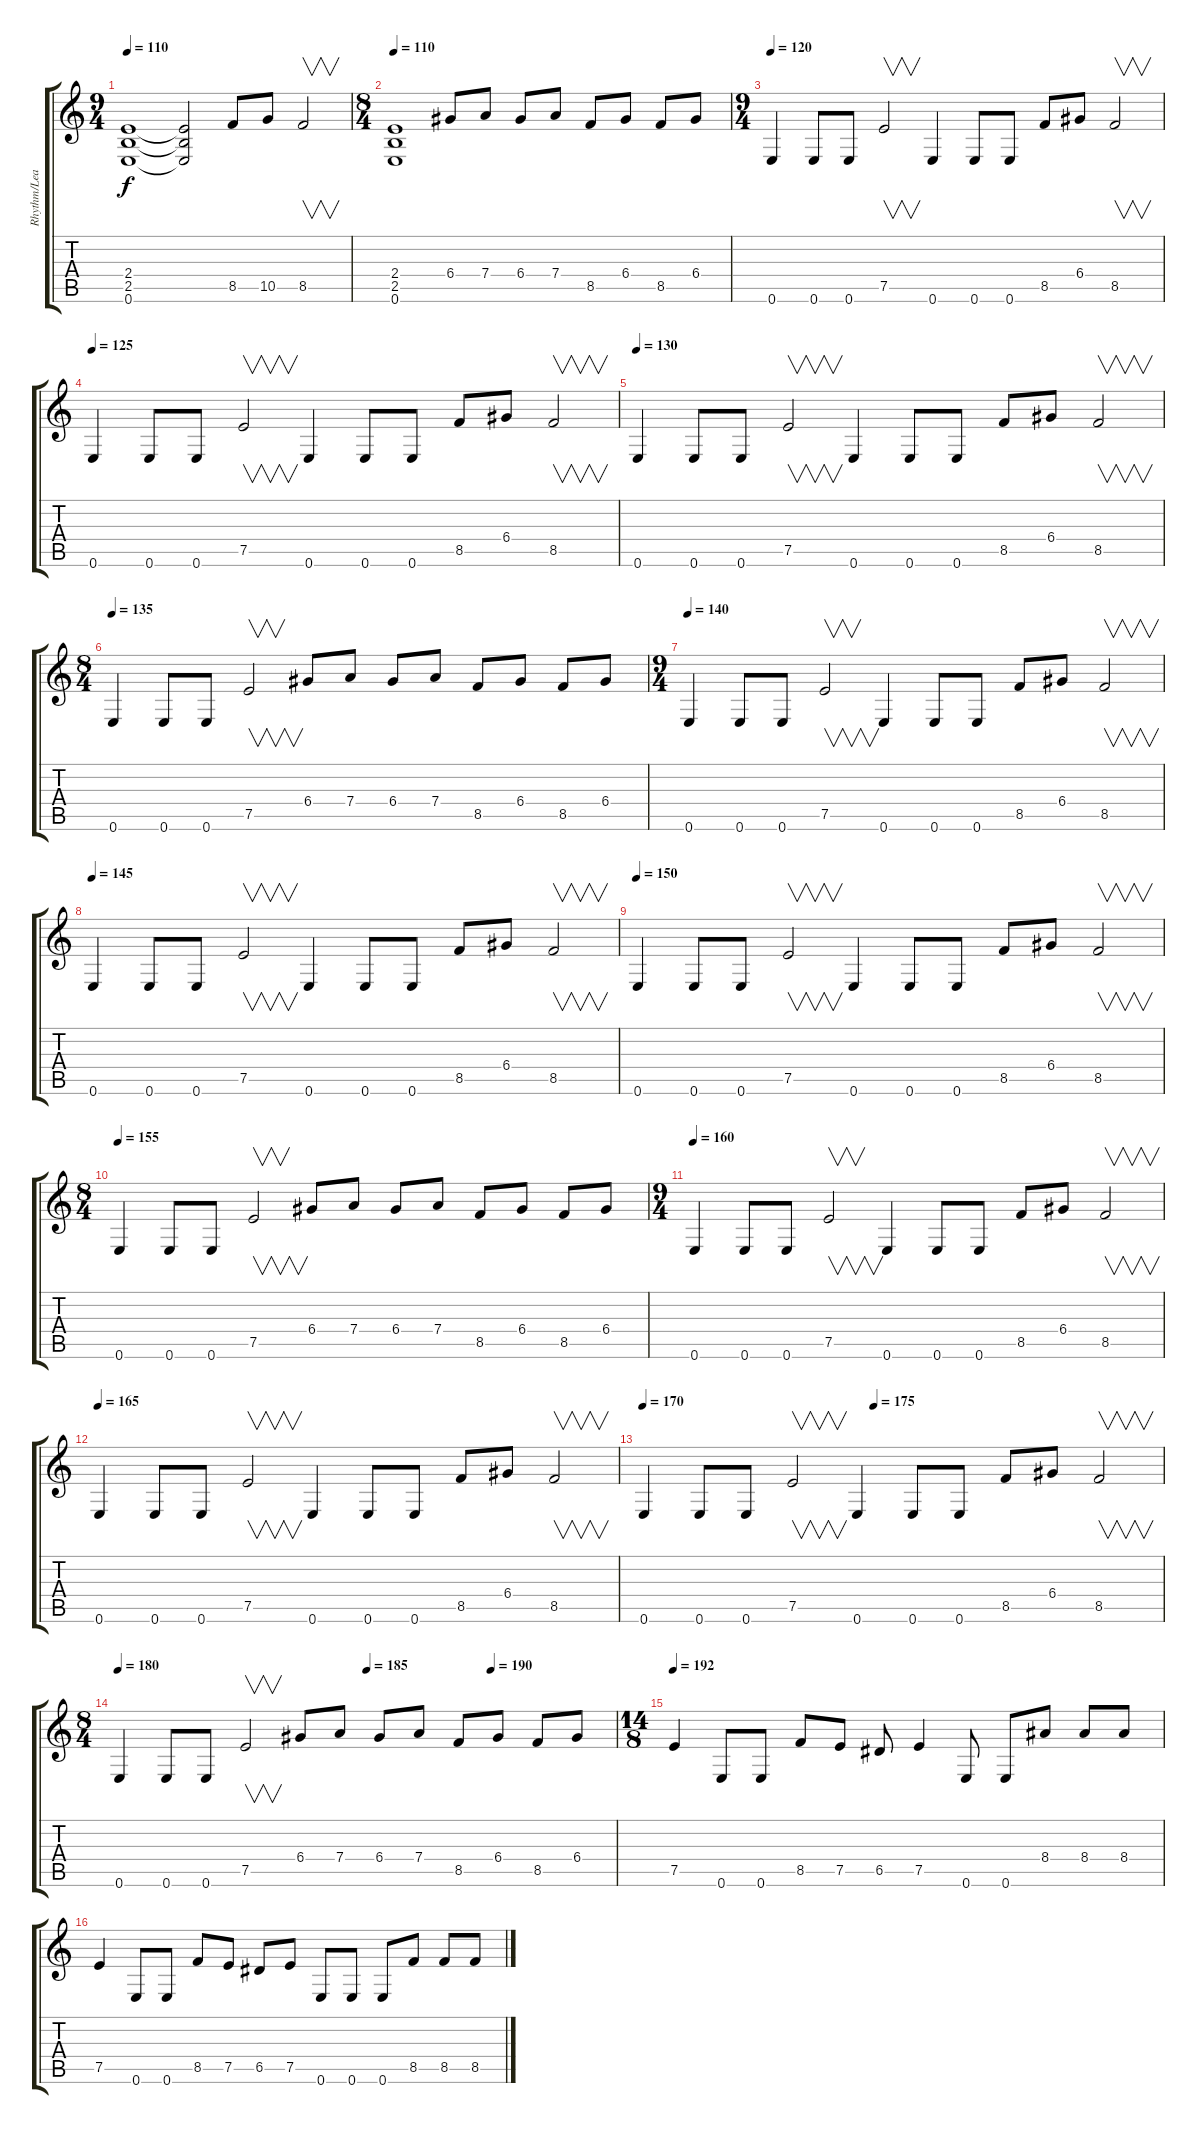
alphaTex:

\track ("Rhythm/Lead" "Rhythm/Lea") {instrument distortionguitar}
\staff {score tabs}
\tuning (E4 B3 G3 D3 A2 E2) {hide}
\ts (9 4)
\tempo 110
\clef g2
\ks c
(2.4 2.5 0.6).1{dy f} (2.4{t} 2.5{t} 0.6{t}).2 8.5.8 10.5.8 8.5.2{v} |
\ts (8 4)
\tempo 110
(2.4 2.5 0.6).1 6.4.8 7.4.8 6.4.8 7.4.8 8.5.8 6.4.8 8.5.8 6.4.8 |
\ts (9 4)
\tempo 120
0.6.4 0.6.8 0.6.8 7.5.2{v} 0.6.4 0.6.8 0.6.8 8.5.8 6.4.8 8.5.2{v} |
\tempo 125
0.6.4 0.6.8 0.6.8 7.5.2{v} 0.6.4 0.6.8 0.6.8 8.5.8 6.4.8 8.5.2{v} |
\tempo 130
0.6.4 0.6.8 0.6.8 7.5.2{v} 0.6.4 0.6.8 0.6.8 8.5.8 6.4.8 8.5.2{v} |
\ts (8 4)
\tempo 135
0.6.4 0.6.8 0.6.8 7.5.2{v} 6.4.8 7.4.8 6.4.8 7.4.8 8.5.8 6.4.8 8.5.8 6.4.8 |
\ts (9 4)
\tempo 140
0.6.4 0.6.8 0.6.8 7.5.2{v} 0.6.4 0.6.8 0.6.8 8.5.8 6.4.8 8.5.2{v} |
\tempo 145
0.6.4 0.6.8 0.6.8 7.5.2{v} 0.6.4 0.6.8 0.6.8 8.5.8 6.4.8 8.5.2{v} |
\tempo 150
0.6.4 0.6.8 0.6.8 7.5.2{v} 0.6.4 0.6.8 0.6.8 8.5.8 6.4.8 8.5.2{v} |
\ts (8 4)
\tempo 155
0.6.4 0.6.8 0.6.8 7.5.2{v} 6.4.8 7.4.8 6.4.8 7.4.8 8.5.8 6.4.8 8.5.8 6.4.8 |
\ts (9 4)
\tempo 160
0.6.4 0.6.8 0.6.8 7.5.2{v} 0.6.4 0.6.8 0.6.8 8.5.8 6.4.8 8.5.2{v} |
\tempo 165
0.6.4 0.6.8 0.6.8 7.5.2{v} 0.6.4 0.6.8 0.6.8 8.5.8 6.4.8 8.5.2{v} |
\tempo 170
\tempo (175 0.4444444444444444)
0.6.4 0.6.8 0.6.8 7.5.2{v} 0.6.4 0.6.8 0.6.8 8.5.8 6.4.8 8.5.2{v} |
\ts (8 4)
\tempo 180
\tempo (185 0.5)
\tempo (190 0.75)
0.6.4 0.6.8 0.6.8 7.5.2{v} 6.4.8 7.4.8 6.4.8 7.4.8 8.5.8 6.4.8 8.5.8 6.4.8 |
\ts (14 8)
\tempo 192
7.5.4 0.6.8 0.6.8 8.5.8 7.5.8 6.5.8 7.5.4 0.6.8 0.6.8 8.4.8 8.4.8 8.4.8 |
7.5.4 0.6.8 0.6.8 8.5.8 7.5.8 6.5.8 7.5.8 0.6.8 0.6.8 0.6.8 8.5.8 8.5.8 8.5.8
